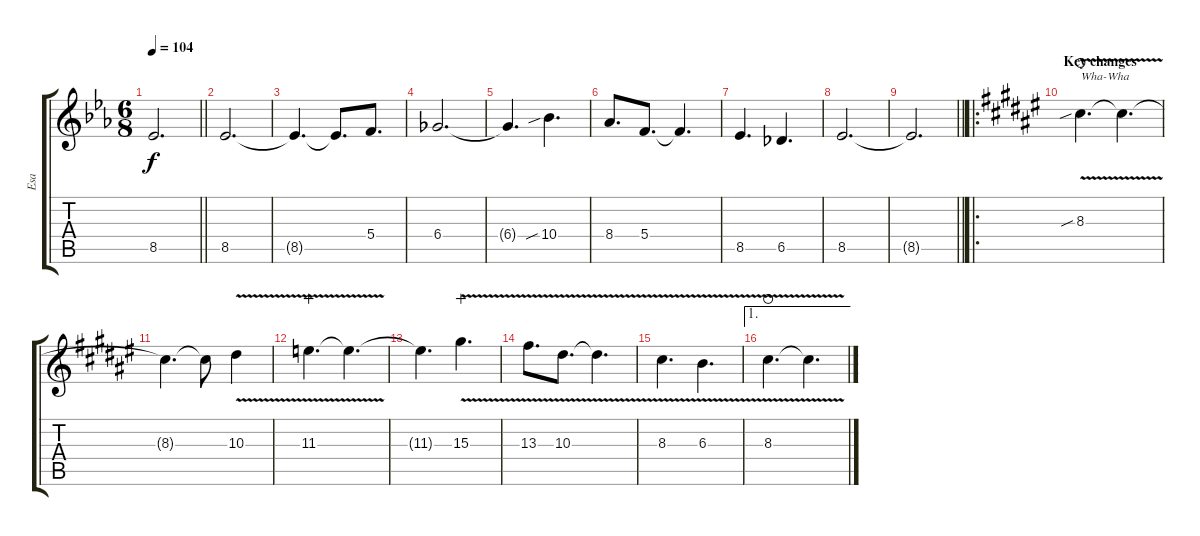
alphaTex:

\track ("Esa" "Esa") {instrument overdrivenguitar}
\staff {score tabs}
\tuning (D4 A3 F3 C3 G2 D2) {hide}
\ts (6 8)
\tempo 104
\clef g2
\barLineRight lightlight
\ks eb
8.5{t}.2{d dy f} |
8.5.2{d} |
8.5{t}.4{d} 8.5{t}.8{d} 5.4.8{d} |
6.4.2{d} |
6.4{t}.4{d} 10.4{sib}.4{d} |
8.4.8{d} 5.4.8{d} 5.4{t}.4{d} |
8.5.4{d} 6.5.4{d} |
8.5.2{d} |
\barLineRight lightlight
8.5{t}.2{d} |
\ro
\section ("" "Key changes")
\ks f#
8.3{v sib}.4{d txt "Wha-Wha" waho} 8.3{t}.4{d} |
8.3{t}.4{d} 8.3{t}.8 10.3{v}.4 |
11.3{v}.4{d wahc} 11.3{t}.4{d} |
11.3{t}.4{d} 15.3{v}.4{d wahc} |
13.3{v}.8{d} 10.3{v}.8{d} 10.3{v t}.4{d} |
8.3{v}.4{d} 6.3{v}.4{d} |
\ae 1
8.3{v}.4{d waho} 8.3{t}.4{d}
